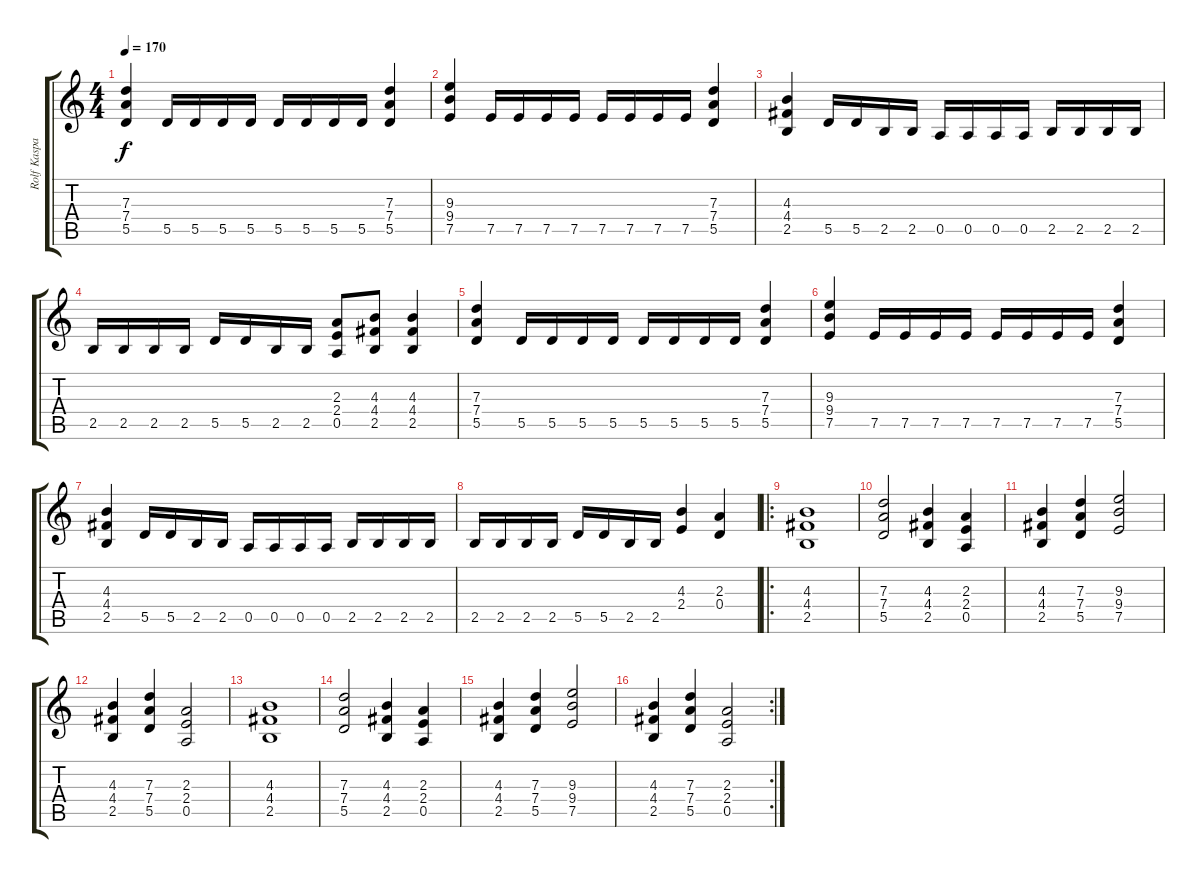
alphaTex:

\track ("Rolf Kasparek" "Rolf Kaspa") {instrument distortionguitar}
\staff {score tabs}
\tuning (E4 B3 G3 D3 A2 E2) {hide}
\ts (4 4)
\tempo 170
\clef g2
\ks c
(7.3 7.4 5.5).4{dy f} 5.5.16 5.5.16 5.5.16 5.5.16 5.5.16 5.5.16 5.5.16 5.5.16 (7.3 7.4 5.5).4 |
(9.3 9.4 7.5).4 7.5.16 7.5.16 7.5.16 7.5.16 7.5.16 7.5.16 7.5.16 7.5.16 (7.3 7.4 5.5).4 |
(4.3 4.4 2.5).4 5.5.16 5.5.16 2.5.16 2.5.16 0.5.16 0.5.16 0.5.16 0.5.16 2.5.16 2.5.16 2.5.16 2.5.16 |
2.5.16 2.5.16 2.5.16 2.5.16 5.5.16 5.5.16 2.5.16 2.5.16 (2.3 2.4 0.5).8 (4.3 4.4 2.5).8 (4.3 4.4 2.5).4 |
(7.3 7.4 5.5).4 5.5.16 5.5.16 5.5.16 5.5.16 5.5.16 5.5.16 5.5.16 5.5.16 (7.3 7.4 5.5).4 |
(9.3 9.4 7.5).4 7.5.16 7.5.16 7.5.16 7.5.16 7.5.16 7.5.16 7.5.16 7.5.16 (7.3 7.4 5.5).4 |
(4.3 4.4 2.5).4 5.5.16 5.5.16 2.5.16 2.5.16 0.5.16 0.5.16 0.5.16 0.5.16 2.5.16 2.5.16 2.5.16 2.5.16 |
2.5.16 2.5.16 2.5.16 2.5.16 5.5.16 5.5.16 2.5.16 2.5.16 (4.3 2.4).4 (2.3 0.4).4 |
\ro
(4.3 4.4 2.5).1 |
(7.3 7.4 5.5).2 (4.3 4.4 2.5).4 (2.3 2.4 0.5).4 |
(4.3 4.4 2.5).4 (7.3 7.4 5.5).4 (9.3 9.4 7.5).2 |
(4.3 4.4 2.5).4 (7.3 7.4 5.5).4 (2.3 2.4 0.5).2 |
(4.3 4.4 2.5).1 |
(7.3 7.4 5.5).2 (4.3 4.4 2.5).4 (2.3 2.4 0.5).4 |
(4.3 4.4 2.5).4 (7.3 7.4 5.5).4 (9.3 9.4 7.5).2 |
\rc 2
(4.3 4.4 2.5).4 (7.3 7.4 5.5).4 (2.3 2.4 0.5).2
